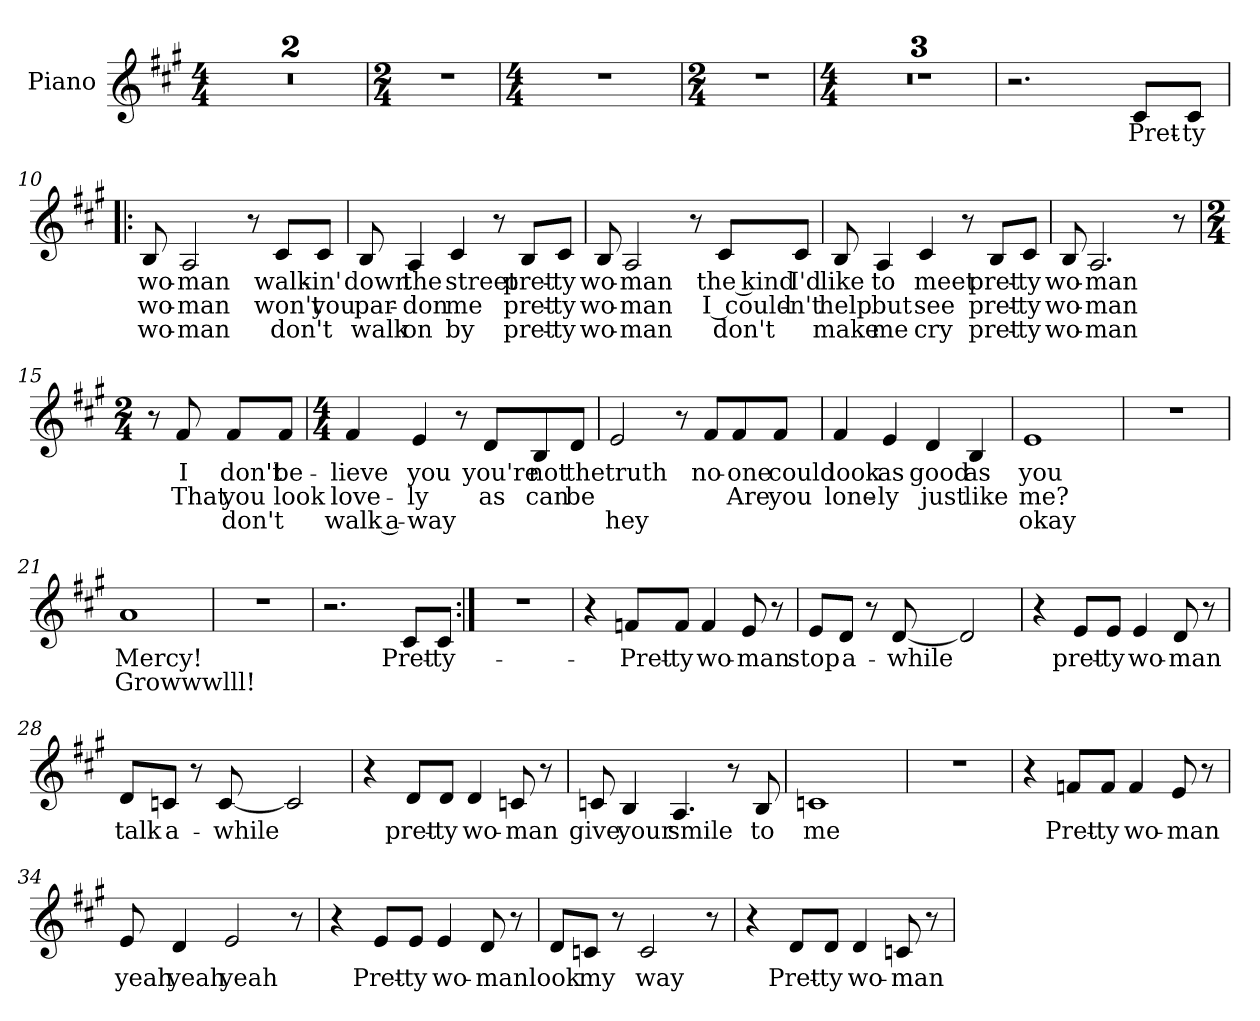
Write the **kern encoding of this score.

**kern	**text	**text	**text
*part1	*part1	*part1	*part1
*staff1	*staff1	*staff1	*staff1
*I"Piano	*	*	*
*I'Pno	*	*	*
*clefG2	*	*	*
*k[f#c#g#]	*	*	*
*A:	*	*	*
*M4/4	*	*	*
=1	=1	=1	=1
1r	.	.	.
=2	=2	=2	=2
1r	.	.	.
=3	=3	=3	=3
*M2/4	*	*	*
2r	.	.	.
=4	=4	=4	=4
*M4/4	*	*	*
1r	.	.	.
=5	=5	=5	=5
*M2/4	*	*	*
2r	.	.	.
=6	=6	=6	=6
*M4/4	*	*	*
1r	.	.	.
=7	=7	=7	=7
1r	.	.	.
=8	=8	=8	=8
1r	.	.	.
=9	=9	=9	=9
2.r	.	.	.
8c#/L	Pret-	.	.
8c#/J	-ty	.	.
=10!|:	=10!|:	=10!|:	=10!|:
8B/	wo-	wo-	wo-
2A/	-man	-man	-man
8r	.	.	.
8c#/L	walk-	won't	don't
8c#/J	-in'	you	.
=11	=11	=11	=11
8B/	down	par-	walk
4A/	the	-don	on
4c#/	street	me	by
8r	.	.	.
8B/L	pret-	pret-	pret-
8c#/J	-ty	-ty	-ty
=12	=12	=12	=12
8B/	wo-	wo-	wo-
2A/	-man	-man	-man
8r	.	.	.
8c#/L	the kind	I could-	don't
8c#/J	I'd	-n't	.
=13	=13	=13	=13
8B/	like	help	make
4A/	to	but	me
4c#/	meet	see	cry
8r	.	.	.
8B/L	pret-	pret-	pret-
8c#/J	-ty	-ty	-ty
=14	=14	=14	=14
8B/	wo-	wo-	wo-
2.A/	-man	-man	man
8r	.	.	.
=15	=15	=15	=15
*M2/4	*	*	*
8r	.	.	.
8f#/	I	That	.
8f#/L	don't	you	don't
8f#/J	be-	look	.
=16	=16	=16	=16
*M4/4	*	*	*
4f#/	-lieve	love-	walk a-
4e/	you	-ly	-way
8r	.	.	.
8d/L	you're	as	.
8B/	not	can	.
8d/J	the	be	.
=17	=17	=17	=17
2e/	truth	.	hey
8r	.	.	.
8f#/L	no-	.	.
8f#/	-one	Are	.
8f#/J	could	you	.
=18	=18	=18	=18
4f#/	look	lone-	.
4e/	as	-ly	.
4d/	good	just	.
4B/	as	like	.
=19	=19	=19	=19
1e	you	me?	okay
=20	=20	=20	=20
1r	.	.	.
=21	=21	=21	=21
1a	Mercy!	Growwwlll!	.
=22	=22	=22	=22
1r	.	.	.
=23	=23	=23	=23
2.r	.	.	.
8c#/L	Pret-	.	.
8c#/J	-ty-	.	.
=24:|!	=24:|!	=24:|!	=24:|!
1r	.	.	.
=25	=25	=25	=25
4r	.	.	.
8fn/L	Pret-	.	.
8f/J	-ty	.	.
4f/	wo-	.	.
8e/	-man	.	.
8r	.	.	.
=26	=26	=26	=26
8e/L	stop	.	.
8d/J	a-	.	.
8r	.	.	.
[8d/	while	.	.
2d/]	.	.	.
=27	=27	=27	=27
4r	.	.	.
8e/L	pret-	.	.
8e/J	-ty	.	.
4e/	wo-	.	.
8d/	-man	.	.
8r	.	.	.
=28	=28	=28	=28
8d/L	talk	.	.
8cn/J	a-	.	.
8r	.	.	.
[8c/	while	.	.
2c/]	.	.	.
=29	=29	=29	=29
4r	.	.	.
8d/L	pret-	.	.
8d/J	-ty	.	.
4d/	wo-	.	.
8cn/	-man	.	.
8r	.	.	.
=30	=30	=30	=30
8cn/	give	.	.
4B/	your	.	.
4.A/	smile	.	.
8r	.	.	.
8B/	to	.	.
=31	=31	=31	=31
1cn	me	.	.
=32	=32	=32	=32
1r	.	.	.
=33	=33	=33	=33
4r	.	.	.
8fn/L	Pret-	.	.
8f/J	-ty	.	.
4f/	wo-	.	.
8e/	-man	.	.
8r	.	.	.
=34	=34	=34	=34
8e/	yeah	.	.
4d/	yeah	.	.
2e/	yeah	.	.
8r	.	.	.
=35	=35	=35	=35
4r	.	.	.
8e/L	Pret-	.	.
8e/J	-ty	.	.
4e/	wo-	.	.
8d/	-man	.	.
8r	.	.	.
=36	=36	=36	=36
8d/L	look	.	.
8cn/J	my	.	.
8r	.	.	.
2c/	way	.	.
8r	.	.	.
=37	=37	=37	=37
4r	.	.	.
8d/L	Pret-	.	.
8d/J	-ty	.	.
4d/	wo-	.	.
8cn/	-man	.	.
8r	.	.	.
=	=	=	=
*-	*-	*-	*-
